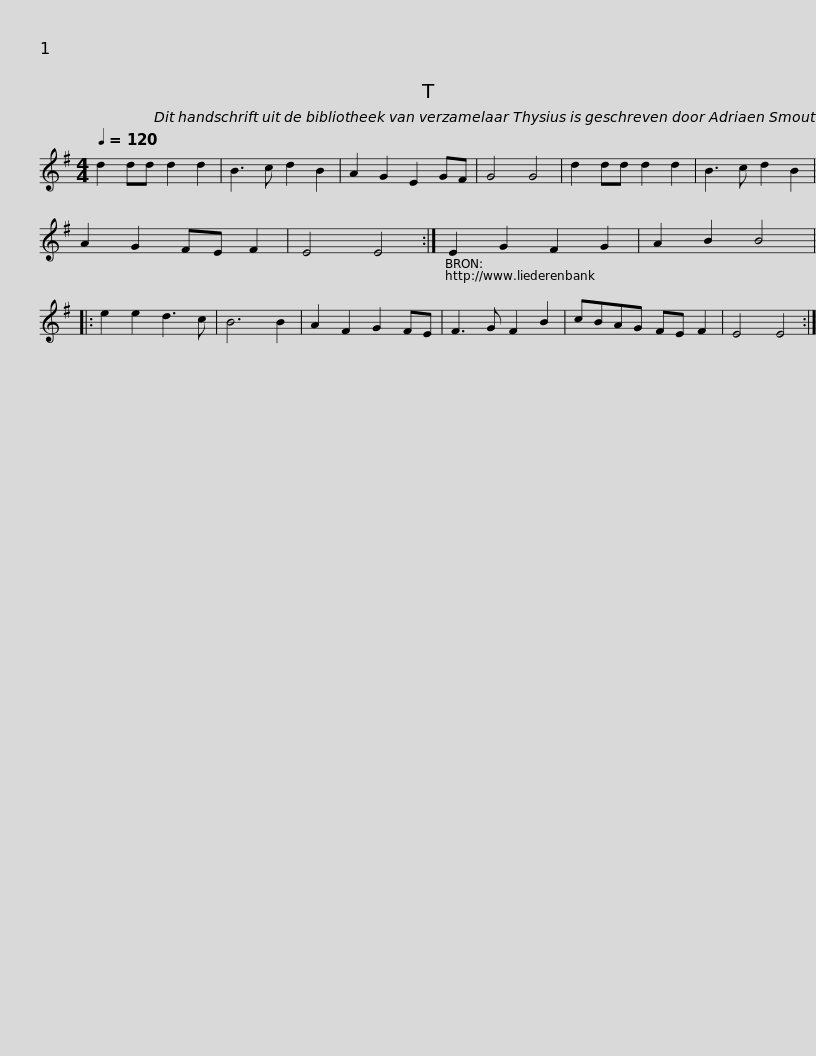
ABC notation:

X:1
L:1/8
Q:1/4=120
M:4/4
I:linebreak $
K:G
V:1 treble
V:1
 d2 dd d2 d2 | B3 c d2 B2 | A2 G2 E2 GF | G4 G4 | d2 dd d2 d2 | %5
 B3 c d2 B2 | A2 G2 FE F2 | E4 E4 :|$ E2 G2 F2 G2 | A2 B2 B4 |: %10
 e2 e2 d3 c | B6 B2 | A2 F2 G2 FE | F3 G F2 B2 | cBAG FE F2 | %15
 E4 E4 :| %16
